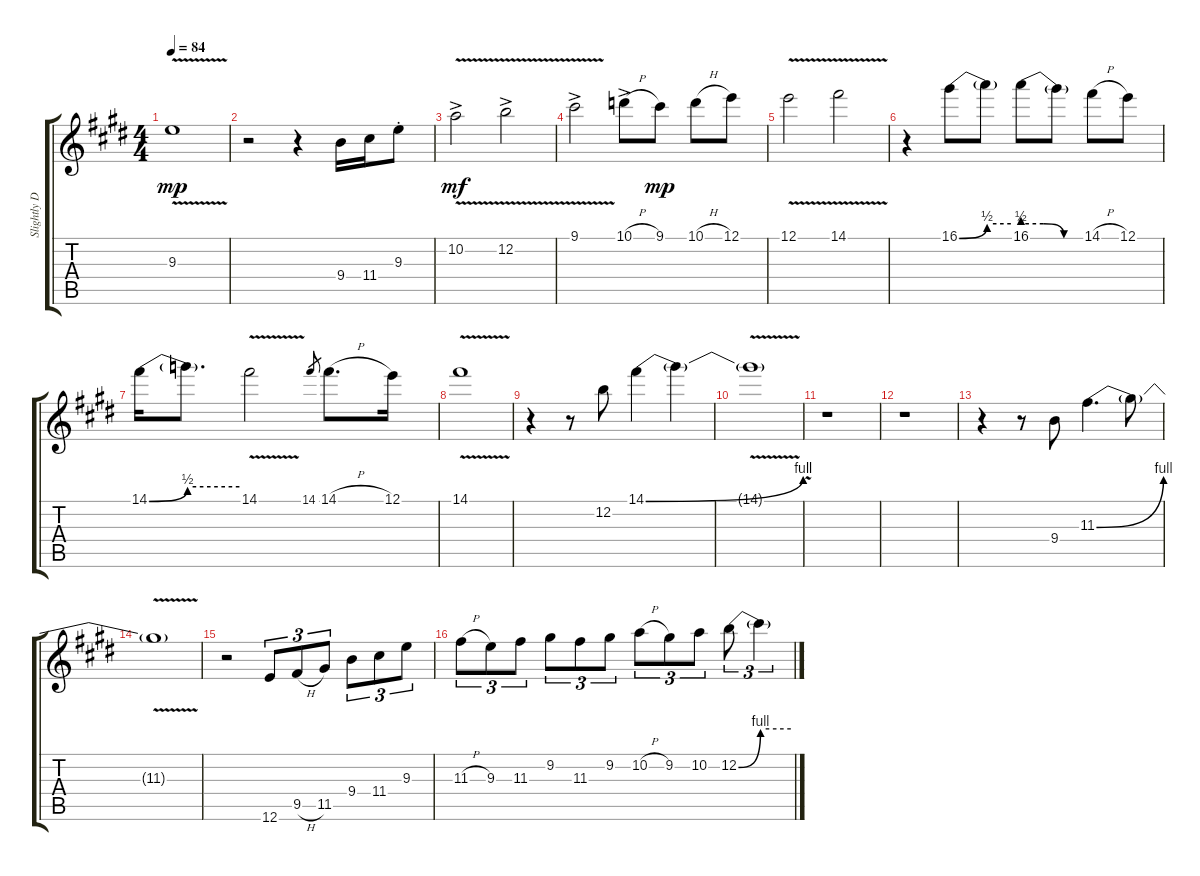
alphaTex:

\track ("Slightly Dirty Tone and Slapback Echo" "Slightly D") {instrument overdrivenguitar}
\staff {score tabs}
\tuning (E4 B3 G3 D3 A2 E2) {hide}
\ts (4 4)
\tempo 84
\clef g2
\ks e
9.3{v}.1{dy mp} |
\ks c#minor
r.2 r.4 9.4.16 11.4.16 9.3{st}.8 |
10.2{v ac}.2{dy mf} 12.2{v ac}.2 |
9.1{v ac}.2 10.1{h ac}.8 9.1.8{dy mp} 10.1{h}.8 12.1.8 |
\ks e
12.1{v}.2 14.1{v}.2 |
\ks c#minor
r.4 16.1{be (bend 0 0 60 2)}.8 16.1{be (hold 0 2 60 2) t}.8 16.1{be (custom 0 2 20 2 40 0 60 0)}.8 16.1{t}.8 14.1{h}.8 12.1.8 |
14.1{be (bend 0 0 60 2)}.16 14.1{be (hold 0 2 60 2) t}.8{d} 14.1{v}.2 14.1.8{gr} 14.1{h}.8{d} 12.1.16 |
14.1{v}.1 |
\ks e
r.4 r.8 12.2.8 14.1{be (bend 0 0 60 4)}.4 14.1{t}.4 |
\ks c#minor
14.1{v t}.1 |
r.1 |
r.1 |
\ks e
r.4 r.8 9.4.8 11.3{be (bend 0 0 60 4)}.4{d} 11.3{t}.8 |
\ks c#minor
11.3{v t}.1 |
r.2 12.6.8{tu (3 2)} 9.5{h}.8{tu (3 2)} 11.5.8{tu (3 2)} 9.4.8{tu (3 2)} 11.4.8{tu (3 2)} 9.3.8{tu (3 2)} |
11.3{h}.8{tu (3 2)} 9.3.8{tu (3 2)} 11.3.8{tu (3 2)} 9.2.8{tu (3 2)} 11.3.8{tu (3 2)} 9.2.8{tu (3 2)} 10.2{h}.8{tu (3 2)} 9.2.8{tu (3 2)} 10.2.8{tu (3 2)} 12.2{be (bend 0 0 60 4)}.8{tu (3 2)} 12.2{be (hold 0 4 60 4) t}.4{tu (3 2)}
